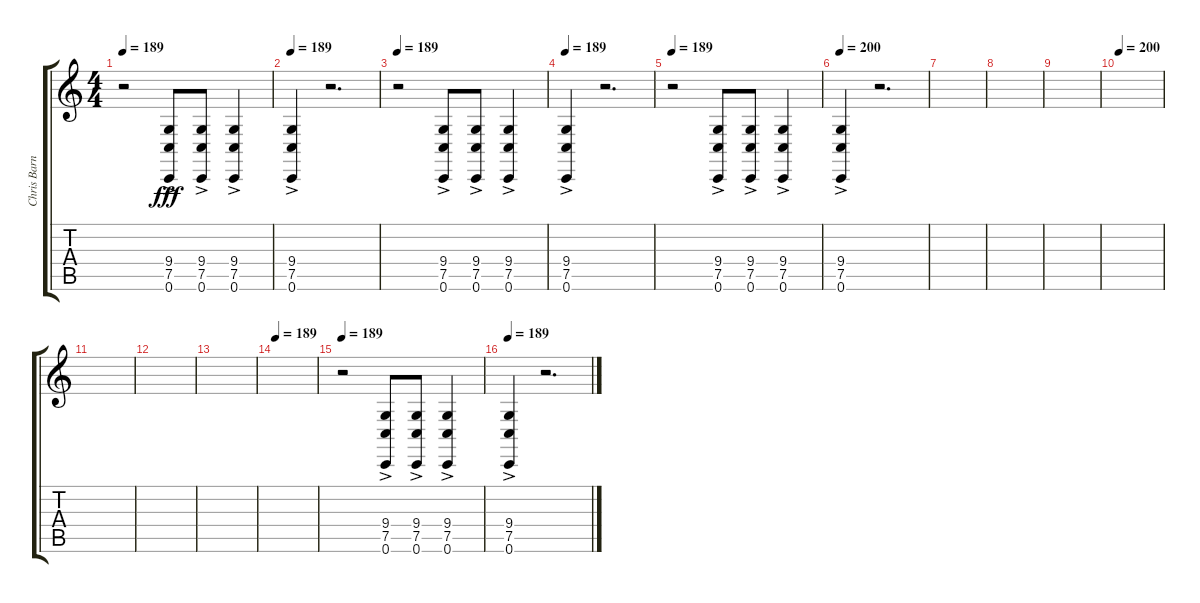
\track ("Chris Barnes (Vocals)" "Chris Barn") {instrument lead6voice}
\staff {score tabs}
\tuning (C4 G3 Eb3 Bb2 F2 C2) {hide}
\ts (4 4)
\tempo 189
\clef g2
\ks c
r.2{dy fff} (9.4{ac} 7.5{ac} 0.6).8 (9.4{ac} 7.5{ac} 0.6{ac}).8 (9.4{ac} 7.5{ac} 0.6{ac}).4 |
\tempo 189
(9.4{ac} 7.5{ac} 0.6{ac}).4 r.2{d} |
\tempo 189
r.2 (9.4{ac} 7.5{ac} 0.6).8 (9.4{ac} 7.5{ac} 0.6{ac}).8 (9.4{ac} 7.5{ac} 0.6{ac}).4 |
\tempo 189
(9.4{ac} 7.5{ac} 0.6{ac}).4 r.2{d} |
\tempo 189
r.2 (9.4{ac} 7.5{ac} 0.6).8 (9.4{ac} 7.5{ac} 0.6{ac}).8 (9.4{ac} 7.5{ac} 0.6{ac}).4 |
\tempo 200
(9.4{ac} 7.5{ac} 0.6{ac}).4 r.2{d} |
|
|
|
\tempo 200
|
|
|
|
\tempo 189
|
\tempo 189
r.2 (9.4{ac} 7.5{ac} 0.6).8 (9.4{ac} 7.5{ac} 0.6{ac}).8 (9.4{ac} 7.5{ac} 0.6{ac}).4 |
\tempo 189
(9.4{ac} 7.5{ac} 0.6{ac}).4 r.2{d}
